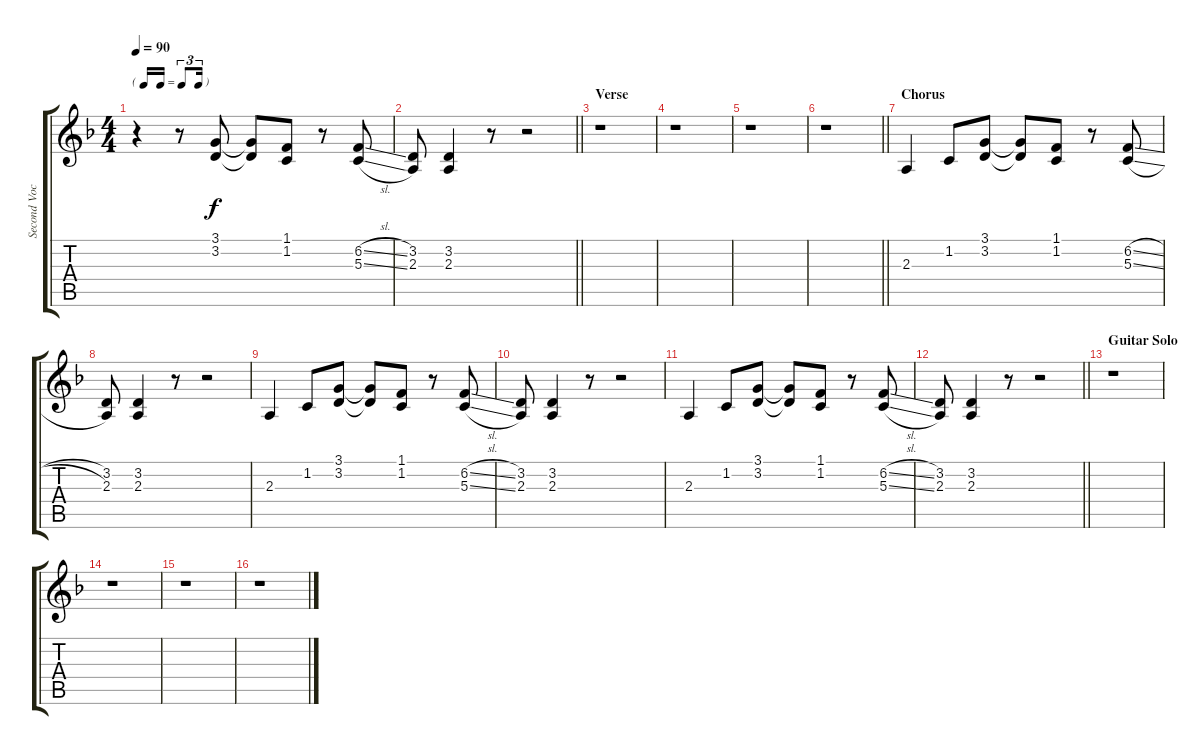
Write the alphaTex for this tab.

\track ("Second Vocal" "Second Voc") {instrument sopranosax}
\staff {score tabs}
\tuning (E4 B3 G3 D3 A2 E2) {hide}
\ts (4 4)
\tf triplet16th
\tempo 90
\clef g2
\ks f
r.4{dy f} r.8 (3.1 3.2).8 (3.1{t} 3.2{t}).8 (1.1 1.2).8 r.8 (6.2{sl} 5.3{sl}).8 |
\barLineRight lightlight
(3.2 2.3).8 (3.2 2.3).4 r.8 r.2 |
\section ("" "Verse")
r.1 |
r.1 |
r.1 |
\barLineRight lightlight
r.1 |
\section ("" "Chorus")
2.3.4 1.2.8 (3.1 3.2).8 (3.1{t} 3.2{t}).8 (1.1 1.2).8 r.8 (6.2{sl} 5.3{sl}).8 |
(3.2 2.3).8 (3.2 2.3).4 r.8 r.2 |
2.3.4 1.2.8 (3.1 3.2).8 (3.1{t} 3.2{t}).8 (1.1 1.2).8 r.8 (6.2{sl} 5.3{sl}).8 |
(3.2 2.3).8 (3.2 2.3).4 r.8 r.2 |
2.3.4 1.2.8 (3.1 3.2).8 (3.1{t} 3.2{t}).8 (1.1 1.2).8 r.8 (6.2{sl} 5.3{sl}).8 |
\barLineRight lightlight
(3.2 2.3).8 (3.2 2.3).4 r.8 r.2 |
\section ("" "Guitar Solo")
r.1 |
r.1 |
r.1 |
r.1
